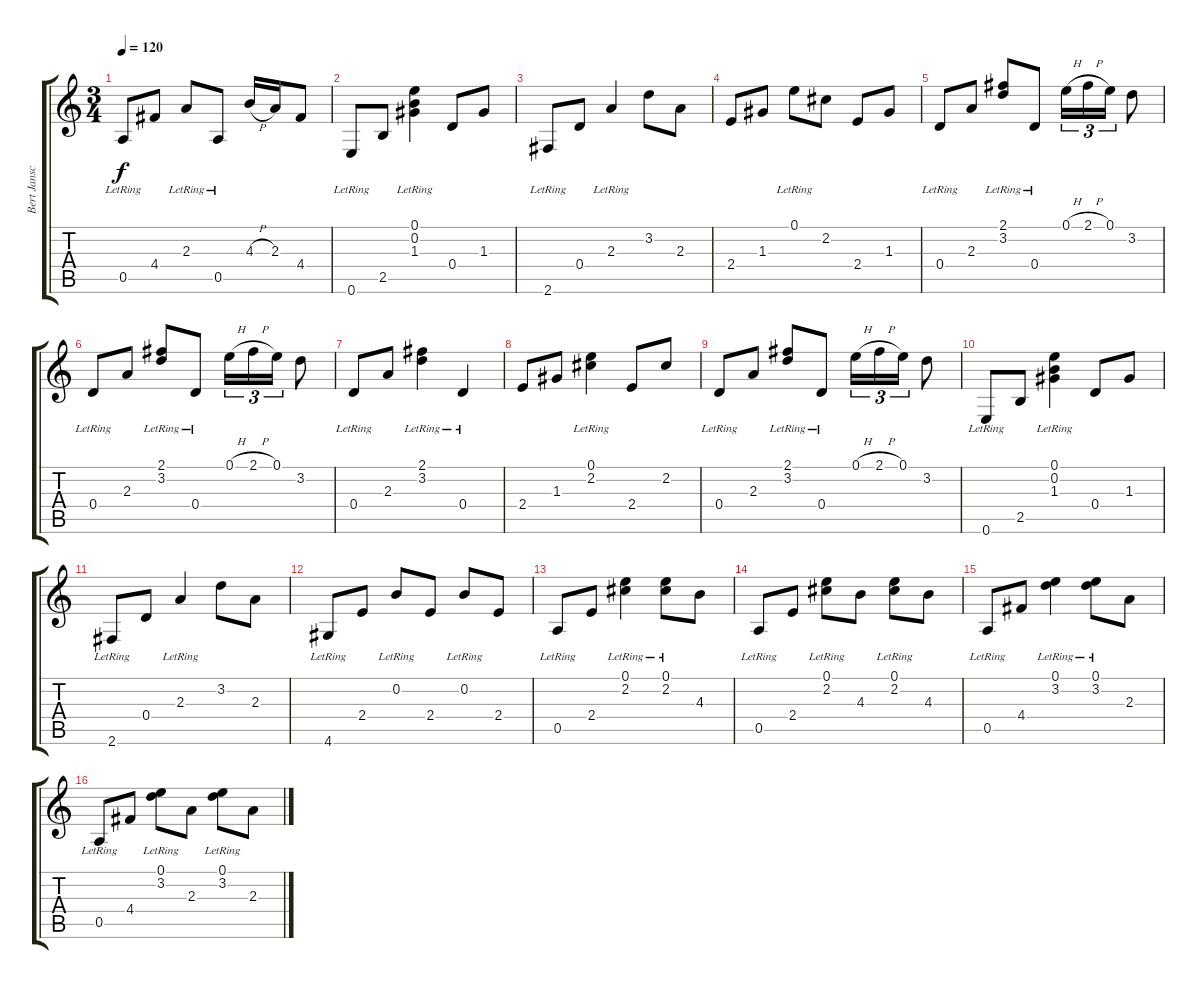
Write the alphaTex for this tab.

\track ("Bert Jansch" "Bert Jansc") {instrument acousticguitarnylon}
\staff {score tabs}
\tuning (E4 B3 G3 D3 A2 E2) {hide}
\ts (3 4)
\tempo 120
\clef g2
\ks c
0.5{lr}.8{dy f} 4.4.8 2.3{lr}.8 0.5{lr}.8 4.3{h}.16 2.3.16 4.4.8 |
0.6{lr}.8 2.5.8 (0.1{lr} 0.2{lr} 1.3{lr}).4 0.4.8 1.3.8 |
2.6{lr}.8 0.4.8 2.3{lr}.4 3.2.8 2.3.8 |
2.4.8 1.3.8 0.1{lr}.8 2.2.8 2.4.8 1.3.8 |
0.4{lr}.8 2.3.8 (2.1{lr} 3.2{lr}).8 0.4{lr}.8 0.1{h}.16{tu (3 2)} 2.1{h}.16{tu (3 2)} 0.1.16{tu (3 2)} 3.2.8 |
0.4{lr}.8 2.3.8 (2.1{lr} 3.2{lr}).8 0.4{lr}.8 0.1{h}.16{tu (3 2)} 2.1{h}.16{tu (3 2)} 0.1.16{tu (3 2)} 3.2.8 |
0.4{lr}.8 2.3.8 (2.1{lr} 3.2{lr}).4 0.4{lr}.4 |
2.4.8 1.3.8 (0.1{lr} 2.2{lr}).4 2.4.8 2.2.8 |
0.4{lr}.8 2.3.8 (2.1{lr} 3.2{lr}).8 0.4{lr}.8 0.1{h}.16{tu (3 2)} 2.1{h}.16{tu (3 2)} 0.1.16{tu (3 2)} 3.2.8 |
0.6{lr}.8 2.5.8 (0.1{lr} 0.2{lr} 1.3{lr}).4 0.4.8 1.3.8 |
2.6{lr}.8 0.4.8 2.3{lr}.4 3.2.8 2.3.8 |
4.6{lr}.8 2.4.8 0.2{lr}.8 2.4.8 0.2{lr}.8 2.4.8 |
0.5{lr}.8 2.4.8 (0.1{lr} 2.2{lr}).4 (0.1{lr} 2.2{lr}).8 4.3.8 |
0.5{lr}.8 2.4.8 (0.1{lr} 2.2{lr}).8 4.3.8 (0.1{lr} 2.2{lr}).8 4.3.8 |
0.5{lr}.8 4.4.8 (0.1{lr} 3.2{lr}).4 (0.1{lr} 3.2{lr}).8 2.3.8 |
0.5{lr}.8 4.4.8 (0.1{lr} 3.2{lr}).8 2.3.8 (0.1{lr} 3.2{lr}).8 2.3.8
